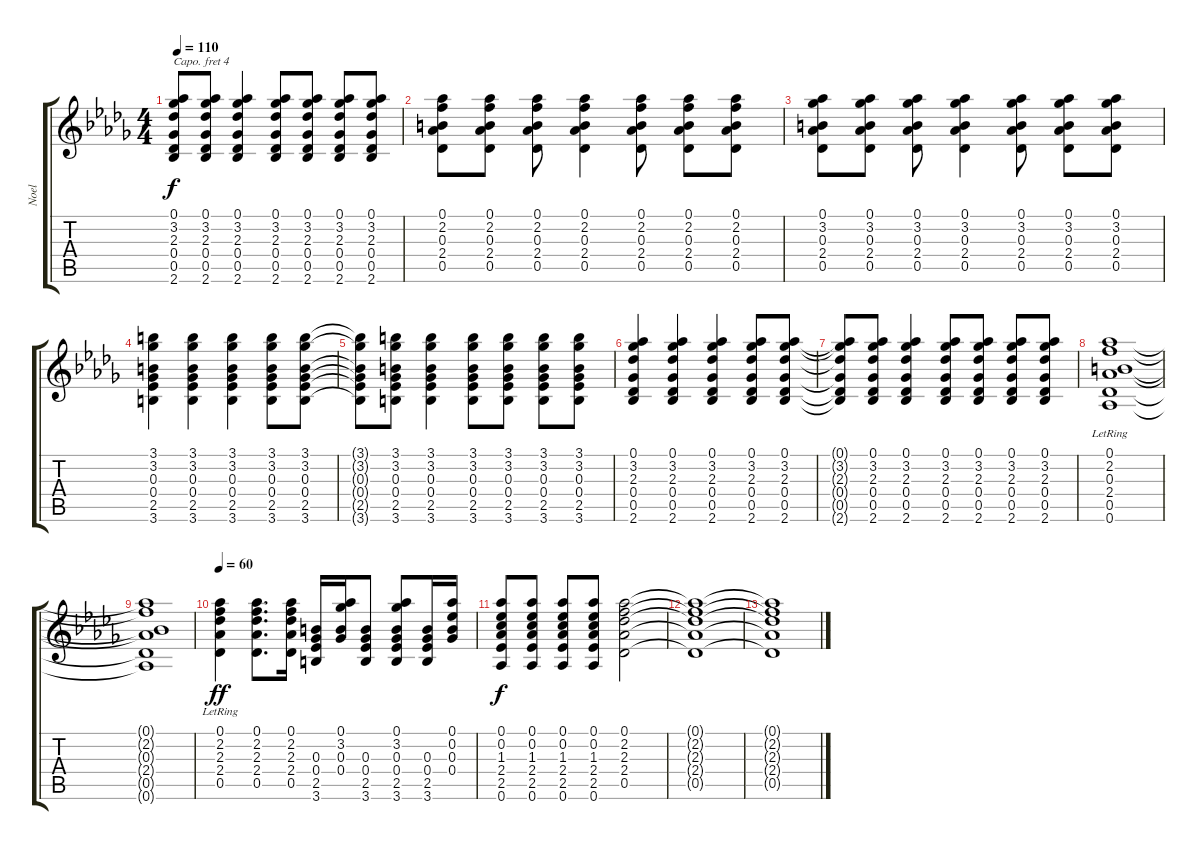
\track ("Noel" "Noel") {instrument acousticguitarsteel}
\staff {score tabs}
\capo 4
\tuning (E4 B3 G3 D3 A2 E2) {hide}
\ts (4 4)
\tempo 110
\clef g2
\ks db
(0.1{t} 3.2{t} 2.3{t} 0.4{t} 0.5{t} 2.6{t}).8{dy f} (0.1 3.2 2.3 0.4 0.5 2.6).8 (0.1 3.2 2.3 0.4 0.5 2.6).4 (0.1 3.2 2.3 0.4 0.5 2.6).8 (0.1 3.2 2.3 0.4 0.5 2.6).8 (0.1 3.2 2.3 0.4 0.5 2.6).8 (0.1 3.2 2.3 0.4 0.5 2.6).8 |
(0.1 2.2 0.3 2.4 0.5).8 (0.1 2.2 0.3 2.4 0.5).8 (0.1 2.2 0.3 2.4 0.5).8 (0.1 2.2 0.3 2.4 0.5).4 (0.1 2.2 0.3 2.4 0.5).8 (0.1 2.2 0.3 2.4 0.5).8 (0.1 2.2 0.3 2.4 0.5).8 |
(0.1 3.2 0.3 2.4 0.5).8 (0.1 3.2 0.3 2.4 0.5).8 (0.1 3.2 0.3 2.4 0.5).8 (0.1 3.2 0.3 2.4 0.5).4 (0.1 3.2 0.3 2.4 0.5).8 (0.1 3.2 0.3 2.4 0.5).8 (0.1 3.2 0.3 2.4 0.5).8 |
(3.1 3.2 0.3 0.4 2.5 3.6).4 (3.1 3.2 0.3 0.4 2.5 3.6).4 (3.1 3.2 0.3 0.4 2.5 3.6).4 (3.1 3.2 0.3 0.4 2.5 3.6).8 (3.1 3.2 0.3 0.4 2.5 3.6).8 |
(3.1{t} 3.2{t} 0.3{t} 0.4{t} 2.5{t} 3.6{t}).8 (3.1 3.2 0.3 0.4 2.5 3.6).8 (3.1 3.2 0.3 0.4 2.5 3.6).4 (3.1 3.2 0.3 0.4 2.5 3.6).8 (3.1 3.2 0.3 0.4 2.5 3.6).8 (3.1 3.2 0.3 0.4 2.5 3.6).8 (3.1 3.2 0.3 0.4 2.5 3.6).8 |
(0.1 3.2 2.3 0.4 0.5 2.6).4 (0.1 3.2 2.3 0.4 0.5 2.6).4 (0.1 3.2 2.3 0.4 0.5 2.6).4 (0.1 3.2 2.3 0.4 0.5 2.6).8 (0.1 3.2 2.3 0.4 0.5 2.6).8 |
(0.1{t} 3.2{t} 2.3{t} 0.4{t} 0.5{t} 2.6{t}).8 (0.1 3.2 2.3 0.4 0.5 2.6).8 (0.1 3.2 2.3 0.4 0.5 2.6).4 (0.1 3.2 2.3 0.4 0.5 2.6).8 (0.1 3.2 2.3 0.4 0.5 2.6).8 (0.1 3.2 2.3 0.4 0.5 2.6).8 (0.1 3.2 2.3 0.4 0.5 2.6).8 |
(0.1{lr} 2.2{lr} 0.3{lr} 2.4{lr} 0.5{lr} 0.6{lr}).1 |
(0.1{t} 2.2{t} 0.3{t} 2.4{t} 0.5{t} 0.6{t}).1 |
\tempo 60
(0.1{lr} 2.2 2.3 2.4 0.5).4{dy ff volume 15} (0.1 2.2 2.3 2.4 0.5).8{d} (0.1 2.2 2.3 2.4 0.5).16 (0.3 0.4 2.5 3.6).16 (0.1 3.2 0.3 0.4).16 (0.3 0.4 2.5 3.6).8 (0.1 3.2 0.3 0.4 2.5 3.6).8 (0.3 0.4 2.5 3.6).16 (0.1 0.2 0.3 0.4).16 |
(0.1 0.2 1.3 2.4 2.5 0.6).8{dy f} (0.1 0.2 1.3 2.4 2.5 0.6).8 (0.1 0.2 1.3 2.4 2.5 0.6).8 (0.1 0.2 1.3 2.4 2.5 0.6).8 (0.1 2.2 2.3 2.4 0.5).2 |
(0.1{t} 2.2{t} 2.3{t} 2.4{t} 0.5{t}).1 |
(0.1{t} 2.2{t} 2.3{t} 2.4{t} 0.5{t}).1
